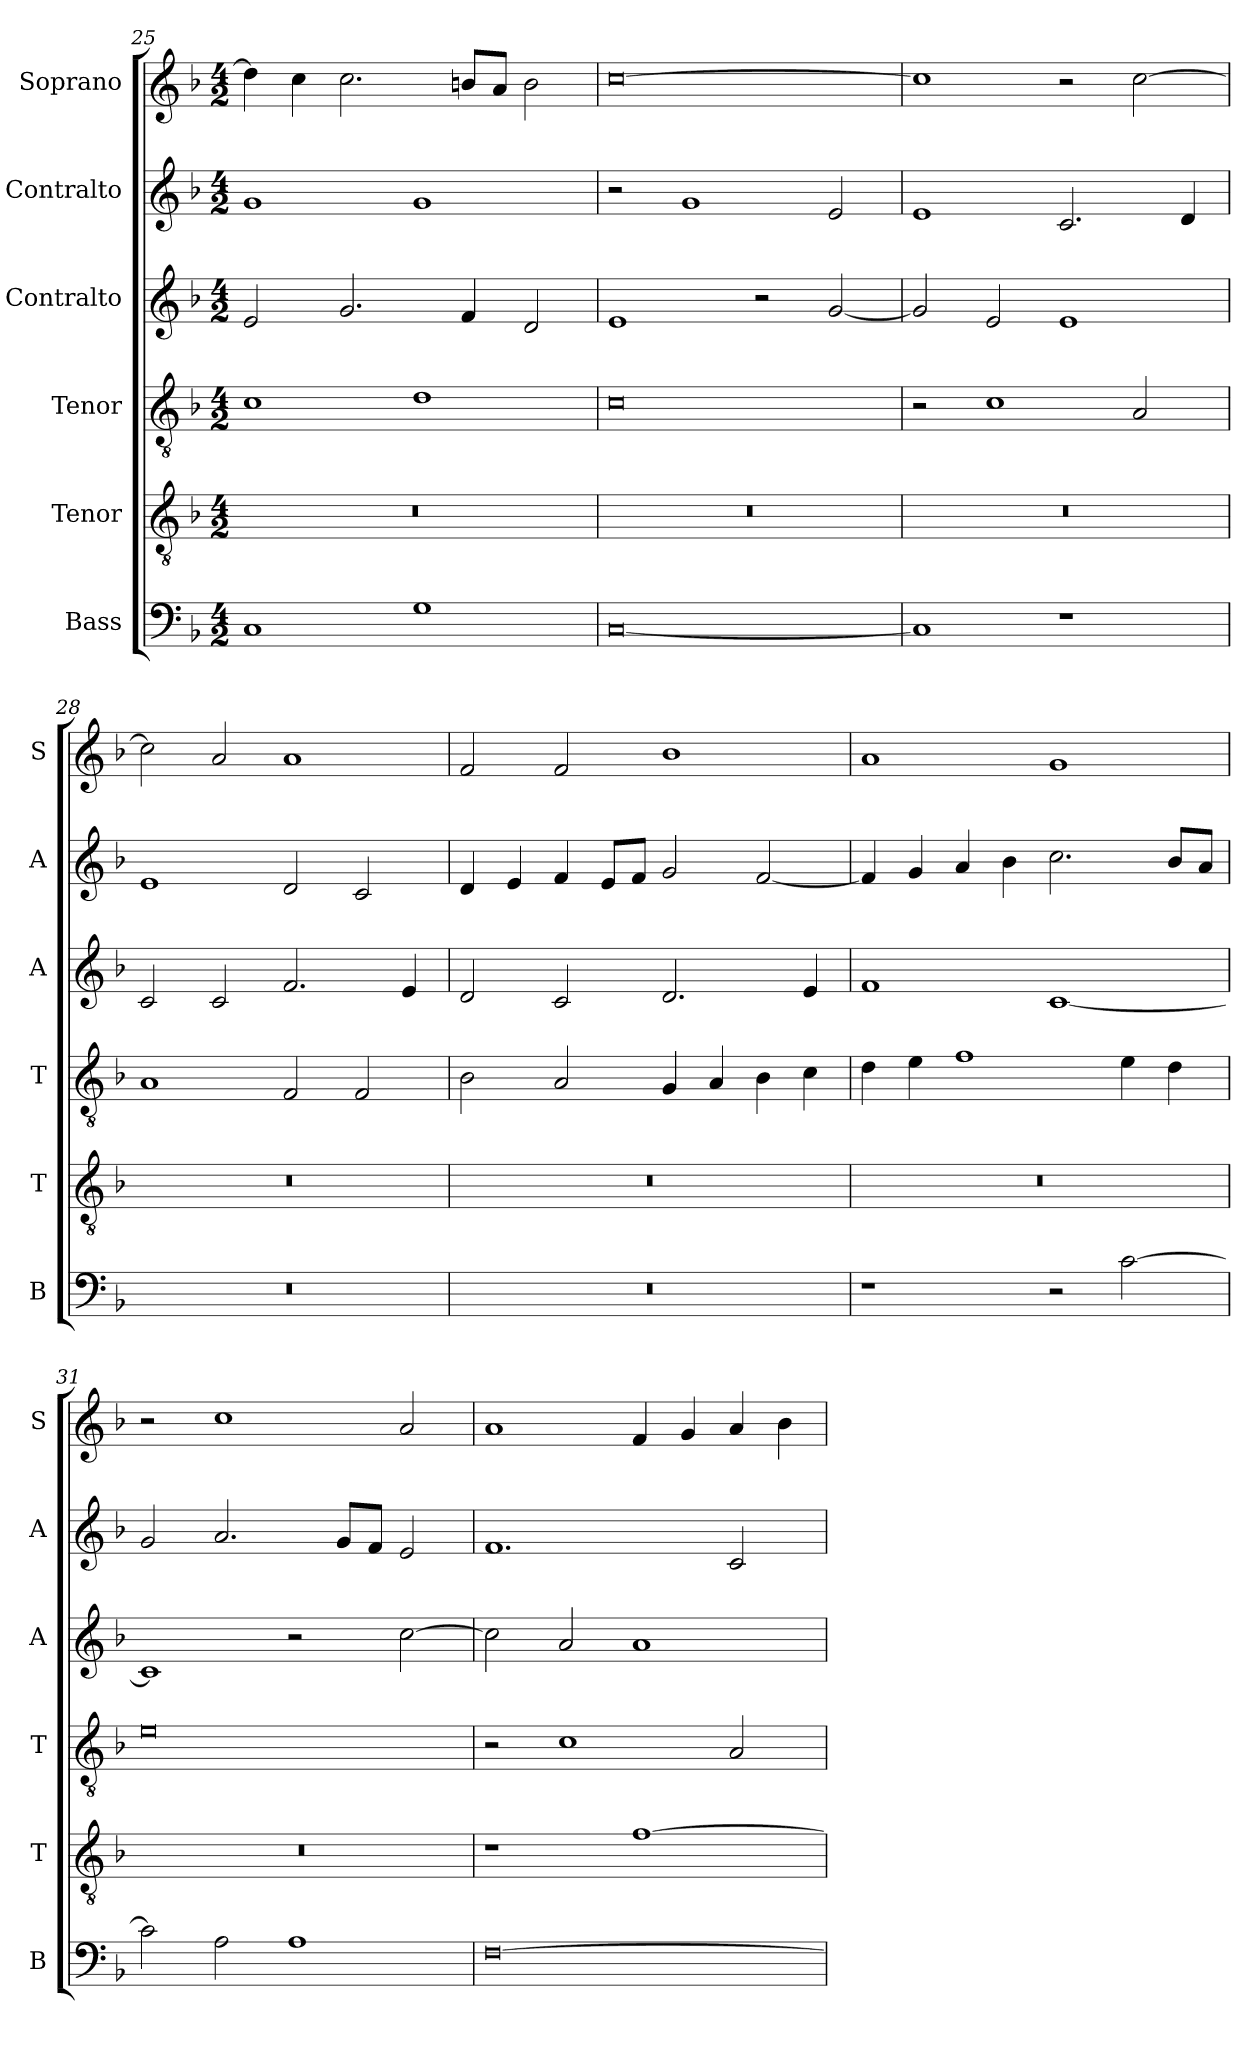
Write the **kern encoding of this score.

**kern	**kern	**kern	**kern	**kern	**kern
*part6	*part5	*part4	*part3	*part2	*part1
*staff6	*staff5	*staff4	*staff3	*staff2	*staff1
*I"Bass	*I"Tenor	*I"Tenor	*I"Contralto	*I"Contralto	*I"Soprano
*I'B	*I'T	*I'T	*I'A	*I'A	*I'S
*clefF4	*clefGv2	*clefGv2	*clefG2	*clefG2	*clefG2
*k[b-]	*k[b-]	*k[b-]	*k[b-]	*k[b-]	*k[b-]
*F:ion	*F:ion	*F:ion	*F:ion	*F:ion	*F:ion
*M4/2	*M4/2	*M4/2	*M4/2	*M4/2	*M4/2
=25	=25	=25	=25	=25	=25
1C	0r	1c	2e	1g	4dd]
.	.	.	.	.	4cc
.	.	.	2.g	.	2.cc
1G	.	1d	.	1g	.
.	.	.	4f	.	8bn/L
.	.	.	.	.	8a/J
.	.	.	2d	.	2b
=26	=26	=26	=26	=26	=26
[0C	0r	0c	1e	2r	[0cc
.	.	.	.	1g	.
.	.	.	2r	.	.
.	.	.	[2g	2e	.
=27	=27	=27	=27	=27	=27
1C]	0r	2r	2g]	1e	1cc]
.	.	1c	2e	.	.
1r	.	.	1e	2.c	2r
.	.	2A	.	.	[2cc
.	.	.	.	4d	.
=28	=28	=28	=28	=28	=28
0r	0r	1A	2c	1e	2cc]
.	.	.	2c	.	2a
.	.	2F	2.f	2d	1a
.	.	2F	.	2c	.
.	.	.	4e	.	.
=29	=29	=29	=29	=29	=29
0r	0r	2B-	2d	4d	2f
.	.	.	.	4e	.
.	.	2A	2c	4f	2f
.	.	.	.	8e/L	.
.	.	.	.	8f/J	.
.	.	4G	2.d	2g	1b-
.	.	4A	.	.	.
.	.	4B-	.	[2f	.
.	.	4c	4e	.	.
=30	=30	=30	=30	=30	=30
1r	0r	4d	1f	4f]	1a
.	.	4e	.	4g	.
.	.	1f	.	4a	.
.	.	.	.	4b-	.
2r	.	.	[1c	2.cc	1g
[2c	.	4e	.	.	.
.	.	4d	.	8b-/L	.
.	.	.	.	8a/J	.
=31	=31	=31	=31	=31	=31
2c]	0r	0e	1c]	2g	2r
2A	.	.	.	2.a	1cc
1A	.	.	2r	.	.
.	.	.	.	8g/L	.
.	.	.	.	8f/J	.
.	.	.	[2cc	2e	2a
=32	=32	=32	=32	=32	=32
[0F	1r	2r	2cc]	1.f	1a
.	.	1c	2a	.	.
.	[1f	.	1a	.	4f
.	.	.	.	.	4g
.	.	2A	.	2c	4a
.	.	.	.	.	4b-
=	=	=	=	=	=
*-	*-	*-	*-	*-	*-
